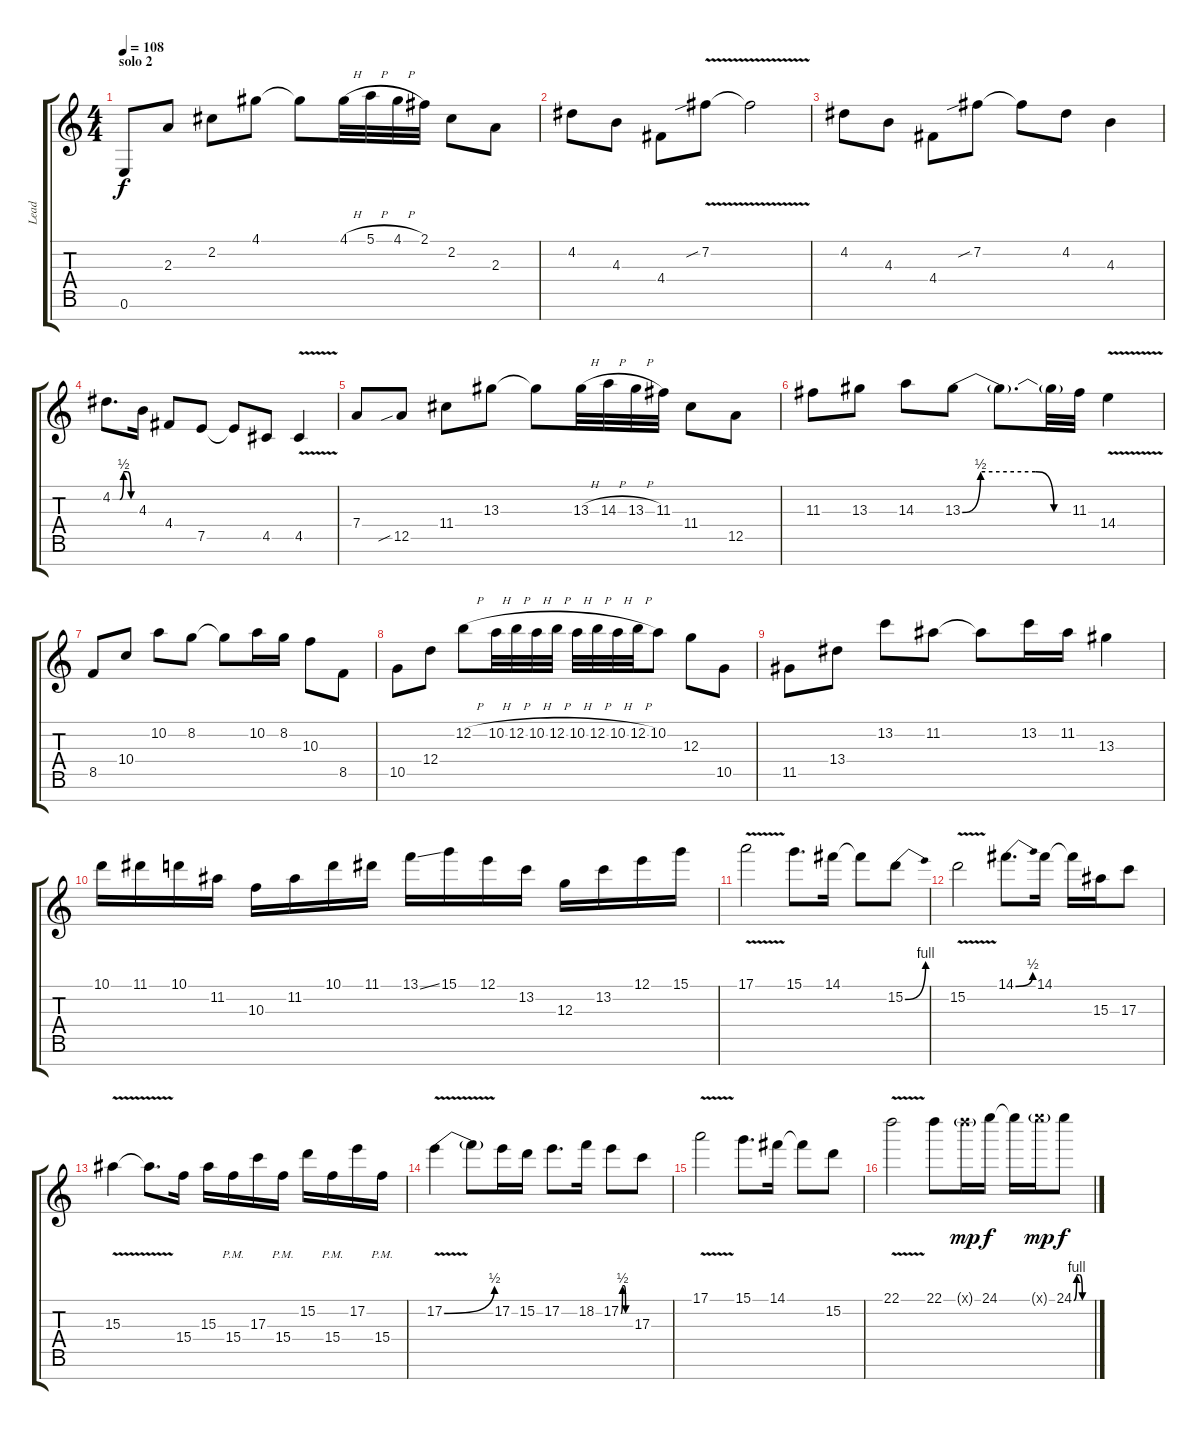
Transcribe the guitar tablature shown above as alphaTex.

\track ("Lead" "Lead") {instrument distortionguitar}
\staff {score tabs}
\tuning (E4 B3 G3 D3 A2 E2 B1) {hide}
\ts (4 4)
\section ("" "solo 2")
\tempo 108
\clef g2
\ks c
0.6.8{dy f} 2.3.8 2.2.8 4.1.8 4.1{t}.8 4.1{h}.32 5.1{h}.32 4.1{h}.32 2.1.32 2.2.8 2.3.8 |
4.2.8 4.3.8 4.4.8 7.2{v sib}.8 7.2{t}.2 |
4.2.8 4.3.8 4.4.8 7.2{sib}.8 7.2{t}.8 4.2.8 4.3.4 |
4.2{be (custom 0 0 20 0 30 2 40 2 50 0 60 0)}.8{d} 4.3.16 4.4.8 7.5.8 7.5{t}.8 4.5.8 4.5{v}.4 |
7.4.8 12.5{sib}.8 11.4.8 13.3.8 13.3{t}.8 13.3{h}.32 14.3{h}.32 13.3{h}.32 11.3.32 11.4.8 12.5.8 |
11.3.8 13.3.8 14.3.8 13.3{be (custom 0 0 10 2 40 2 50 0 60 0)}.8 13.3{t}.8{d} 13.3{t}.32 11.3.32 14.4{v}.4 |
8.5.8 10.4.8 10.2.8 8.2.8 8.2{t}.8 10.2.16 8.2.16 10.3.8 8.5.8 |
10.5.8 12.4.8 12.2{h}.8 10.2{h}.32 12.2{h}.32 10.2{h}.32 12.2{h}.32 10.2{h}.32 12.2{h}.32 10.2{h}.32 12.2{h}.32 10.2.8 12.3.8 10.5.8 |
11.5.8 13.4.8 13.2.8 11.2.8 11.2{t}.8 13.2.16 11.2.16 13.3.4 |
10.1.16 11.1.16 10.1.16 11.2.16 10.3.16 11.2.16 10.1.16 11.1.16 13.1{ss}.16 15.1.16 12.1.16 13.2.16 12.3.16 13.2.16 12.1.16 15.1.16 |
17.1{v}.2 15.1.8{d} 14.1.16 14.1{t}.8 15.2{be (bend 0 0 60 4)}.8 |
15.2{v}.2 14.1{be (bend 0 0 60 2)}.8{d} 14.1.16 14.1{t}.16 15.3.16 17.3.8 |
15.3{v}.4 15.3{t}.8{d} 15.4.16 15.3.16 15.4{pm}.16 17.3.16 15.4{pm}.16 15.2.16 15.4{pm}.16 17.2.16 15.4{pm}.16 |
17.2{be (bend 0 0 60 2) v}.4 17.2{t}.8 17.2.16 15.2.16 17.2.8{d} 18.2.16 17.2{be (custom 0 0 10 2 20 2 30 0 60 0)}.8 17.3.8 |
17.1{v}.2 15.1.8{d} 14.1.16 14.1{t}.8 15.2.8 |
22.1{v}.2 22.1.8 22.1{g x}.16{dy mp} 24.1.16{dy f} 24.1{t}.16 24.1{g x}.16{dy mp} 24.1{be (custom 0 0 10 4 20 4 30 0 60 0)}.8{dy f}
